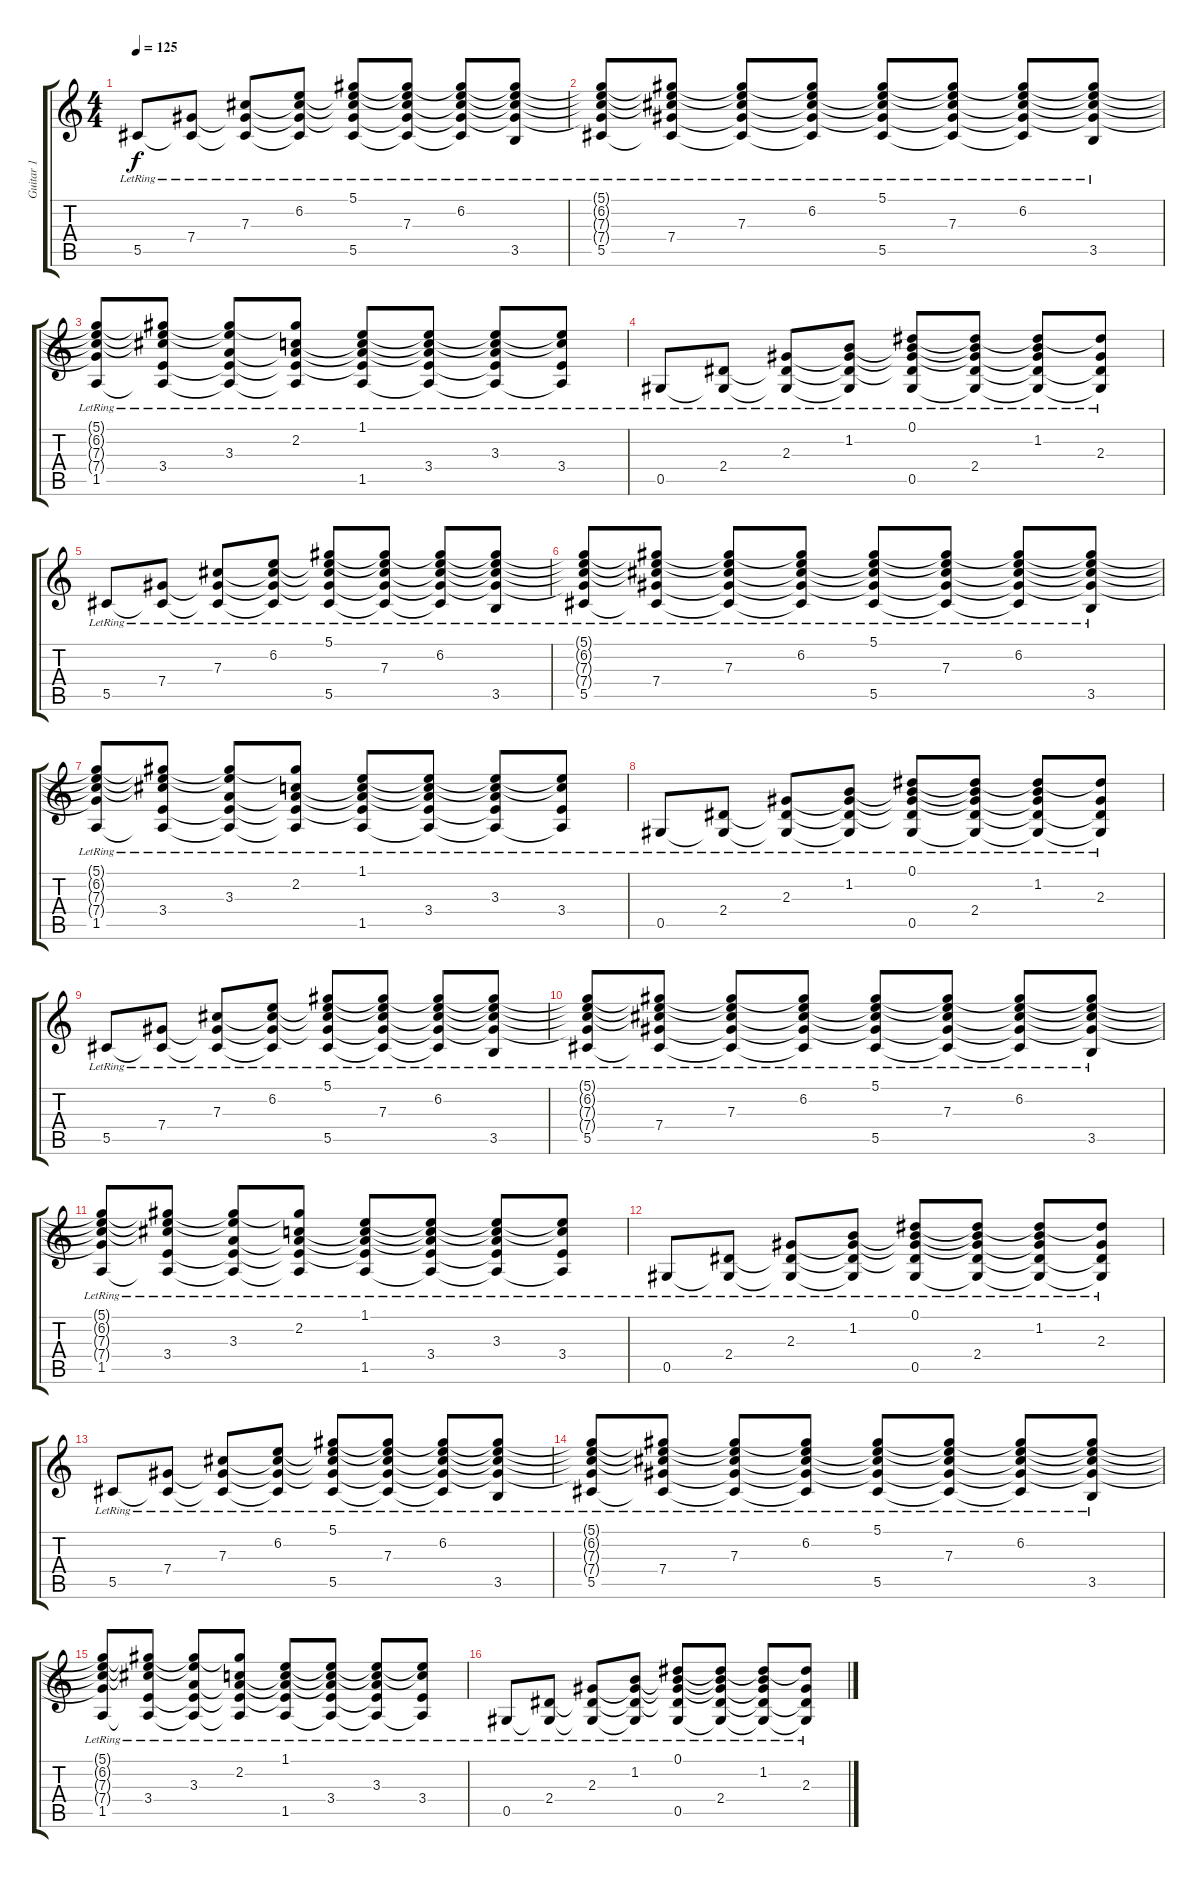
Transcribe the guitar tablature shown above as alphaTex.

\track ("Guitar 1" "Guitar 1") {instrument acousticguitarsteel}
\staff {score tabs}
\tuning (Eb4 Bb3 Gb3 Db3 Ab2 Eb2) {hide}
\ts (4 4)
\tempo 125
\clef g2
\ks c
5.5{lr}.8{dy f instrument acousticguitarsteel} (7.4{lr} 5.5{t}).8 (7.3{lr} 7.4{t} 5.5{t}).8 (6.2{lr} 7.3{t} 7.4{t} 5.5{t}).8 (5.1{lr} 6.2{t} 7.3{t} 7.4{t} 5.5{lr}).8 (5.1{t} 6.2{t} 7.3{lr} 7.4{t} 5.5{t}).8 (5.1{t} 6.2{lr} 7.3{t} 7.4{t} 5.5{t}).8 (5.1{t} 6.2{t} 7.3{t} 7.4{t} 3.5{lr}).8 |
(5.1{t} 6.2{t} 7.3{t} 7.4{t} 5.5{lr}).8 (5.1{t} 6.2{t} 7.3{t} 7.4{lr} 5.5{t}).8 (5.1{t} 6.2{t} 7.3{lr} 7.4{t} 5.5{t}).8 (5.1{t} 6.2{lr} 7.3{t} 7.4{t} 5.5{t}).8 (5.1{lr} 6.2{t} 7.3{t} 7.4{t} 5.5{lr}).8 (5.1{t} 6.2{t} 7.3{lr} 7.4{t} 5.5{t}).8 (5.1{t} 6.2{lr} 7.3{t} 7.4{t} 5.5{t}).8 (5.1{t} 6.2{t} 7.3{t} 7.4{t} 3.5{lr}).8 |
(5.1{t} 6.2{t} 7.3{t} 7.4{t} 1.5{lr}).8 (5.1{t} 6.2{t} 7.3{t} 3.4{lr} 1.5{t}).8 (5.1{t} 6.2{t} 3.3{lr} 3.4{t} 1.5{t}).8 (5.1{t} 2.2{lr} 3.3{t} 3.4{t} 1.5{t}).8 (1.1{lr} 2.2{t} 3.3{t} 3.4{t} 1.5{lr}).8 (1.1{t} 2.2{t} 3.3{t} 3.4{lr} 1.5{t}).8 (1.1{t} 2.2{t} 3.3{lr} 3.4{t} 1.5{t}).8 (1.1{t} 2.2{t} 3.4{lr} 1.5{t}).8 |
0.5{lr}.8 (2.4{lr} 0.5{t}).8 (2.3{lr} 2.4{t} 0.5{t}).8 (1.2{lr} 2.3{t} 2.4{t} 0.5{t}).8 (0.1{lr} 1.2{t} 2.3{t} 2.4{t} 0.5{lr}).8 (0.1{t} 1.2{t} 2.3{t} 2.4{lr} 0.5{t}).8 (0.1{t} 1.2{lr} 2.3{t} 2.4{t} 0.5{t}).8 (0.1{t} 2.3{lr} 2.4{t} 0.5{t}).8 |
5.5{lr}.8 (7.4{lr} 5.5{t}).8 (7.3{lr} 7.4{t} 5.5{t}).8 (6.2{lr} 7.3{t} 7.4{t} 5.5{t}).8 (5.1{lr} 6.2{t} 7.3{t} 7.4{t} 5.5{lr}).8 (5.1{t} 6.2{t} 7.3{lr} 7.4{t} 5.5{t}).8 (5.1{t} 6.2{lr} 7.3{t} 7.4{t} 5.5{t}).8 (5.1{t} 6.2{t} 7.3{t} 7.4{t} 3.5{lr}).8 |
(5.1{t} 6.2{t} 7.3{t} 7.4{t} 5.5{lr}).8 (5.1{t} 6.2{t} 7.3{t} 7.4{lr} 5.5{t}).8 (5.1{t} 6.2{t} 7.3{lr} 7.4{t} 5.5{t}).8 (5.1{t} 6.2{lr} 7.3{t} 7.4{t} 5.5{t}).8 (5.1{lr} 6.2{t} 7.3{t} 7.4{t} 5.5{lr}).8 (5.1{t} 6.2{t} 7.3{lr} 7.4{t} 5.5{t}).8 (5.1{t} 6.2{lr} 7.3{t} 7.4{t} 5.5{t}).8 (5.1{t} 6.2{t} 7.3{t} 7.4{t} 3.5{lr}).8 |
(5.1{t} 6.2{t} 7.3{t} 7.4{t} 1.5{lr}).8 (5.1{t} 6.2{t} 7.3{t} 3.4{lr} 1.5{t}).8 (5.1{t} 6.2{t} 3.3{lr} 3.4{t} 1.5{t}).8 (5.1{t} 2.2{lr} 3.3{t} 3.4{t} 1.5{t}).8 (1.1{lr} 2.2{t} 3.3{t} 3.4{t} 1.5{lr}).8 (1.1{t} 2.2{t} 3.3{t} 3.4{lr} 1.5{t}).8 (1.1{t} 2.2{t} 3.3{lr} 3.4{t} 1.5{t}).8 (1.1{t} 2.2{t} 3.4{lr} 1.5{t}).8 |
0.5{lr}.8 (2.4{lr} 0.5{t}).8 (2.3{lr} 2.4{t} 0.5{t}).8 (1.2{lr} 2.3{t} 2.4{t} 0.5{t}).8 (0.1{lr} 1.2{t} 2.3{t} 2.4{t} 0.5{lr}).8 (0.1{t} 1.2{t} 2.3{t} 2.4{lr} 0.5{t}).8 (0.1{t} 1.2{lr} 2.3{t} 2.4{t} 0.5{t}).8 (0.1{t} 2.3{lr} 2.4{t} 0.5{t}).8 |
5.5{lr}.8 (7.4{lr} 5.5{t}).8 (7.3{lr} 7.4{t} 5.5{t}).8 (6.2{lr} 7.3{t} 7.4{t} 5.5{t}).8 (5.1{lr} 6.2{t} 7.3{t} 7.4{t} 5.5{lr}).8 (5.1{t} 6.2{t} 7.3{lr} 7.4{t} 5.5{t}).8 (5.1{t} 6.2{lr} 7.3{t} 7.4{t} 5.5{t}).8 (5.1{t} 6.2{t} 7.3{t} 7.4{t} 3.5{lr}).8 |
(5.1{t} 6.2{t} 7.3{t} 7.4{t} 5.5{lr}).8 (5.1{t} 6.2{t} 7.3{t} 7.4{lr} 5.5{t}).8 (5.1{t} 6.2{t} 7.3{lr} 7.4{t} 5.5{t}).8 (5.1{t} 6.2{lr} 7.3{t} 7.4{t} 5.5{t}).8 (5.1{lr} 6.2{t} 7.3{t} 7.4{t} 5.5{lr}).8 (5.1{t} 6.2{t} 7.3{lr} 7.4{t} 5.5{t}).8 (5.1{t} 6.2{lr} 7.3{t} 7.4{t} 5.5{t}).8 (5.1{t} 6.2{t} 7.3{t} 7.4{t} 3.5{lr}).8 |
(5.1{t} 6.2{t} 7.3{t} 7.4{t} 1.5{lr}).8 (5.1{t} 6.2{t} 7.3{t} 3.4{lr} 1.5{t}).8 (5.1{t} 6.2{t} 3.3{lr} 3.4{t} 1.5{t}).8 (5.1{t} 2.2{lr} 3.3{t} 3.4{t} 1.5{t}).8 (1.1{lr} 2.2{t} 3.3{t} 3.4{t} 1.5{lr}).8 (1.1{t} 2.2{t} 3.3{t} 3.4{lr} 1.5{t}).8 (1.1{t} 2.2{t} 3.3{lr} 3.4{t} 1.5{t}).8 (1.1{t} 2.2{t} 3.4{lr} 1.5{t}).8 |
0.5{lr}.8 (2.4{lr} 0.5{t}).8 (2.3{lr} 2.4{t} 0.5{t}).8 (1.2{lr} 2.3{t} 2.4{t} 0.5{t}).8 (0.1{lr} 1.2{t} 2.3{t} 2.4{t} 0.5{lr}).8 (0.1{t} 1.2{t} 2.3{t} 2.4{lr} 0.5{t}).8 (0.1{t} 1.2{lr} 2.3{t} 2.4{t} 0.5{t}).8 (0.1{t} 2.3{lr} 2.4{t} 0.5{t}).8 |
5.5{lr}.8 (7.4{lr} 5.5{t}).8 (7.3{lr} 7.4{t} 5.5{t}).8 (6.2{lr} 7.3{t} 7.4{t} 5.5{t}).8 (5.1{lr} 6.2{t} 7.3{t} 7.4{t} 5.5{lr}).8 (5.1{t} 6.2{t} 7.3{lr} 7.4{t} 5.5{t}).8 (5.1{t} 6.2{lr} 7.3{t} 7.4{t} 5.5{t}).8 (5.1{t} 6.2{t} 7.3{t} 7.4{t} 3.5{lr}).8 |
(5.1{t} 6.2{t} 7.3{t} 7.4{t} 5.5{lr}).8 (5.1{t} 6.2{t} 7.3{t} 7.4{lr} 5.5{t}).8 (5.1{t} 6.2{t} 7.3{lr} 7.4{t} 5.5{t}).8 (5.1{t} 6.2{lr} 7.3{t} 7.4{t} 5.5{t}).8 (5.1{lr} 6.2{t} 7.3{t} 7.4{t} 5.5{lr}).8 (5.1{t} 6.2{t} 7.3{lr} 7.4{t} 5.5{t}).8 (5.1{t} 6.2{lr} 7.3{t} 7.4{t} 5.5{t}).8 (5.1{t} 6.2{t} 7.3{t} 7.4{t} 3.5{lr}).8 |
(5.1{t} 6.2{t} 7.3{t} 7.4{t} 1.5{lr}).8 (5.1{t} 6.2{t} 7.3{t} 3.4{lr} 1.5{t}).8 (5.1{t} 6.2{t} 3.3{lr} 3.4{t} 1.5{t}).8 (5.1{t} 2.2{lr} 3.3{t} 3.4{t} 1.5{t}).8 (1.1{lr} 2.2{t} 3.3{t} 3.4{t} 1.5{lr}).8 (1.1{t} 2.2{t} 3.3{t} 3.4{lr} 1.5{t}).8 (1.1{t} 2.2{t} 3.3{lr} 3.4{t} 1.5{t}).8 (1.1{t} 2.2{t} 3.4{lr} 1.5{t}).8 |
0.5{lr}.8 (2.4{lr} 0.5{t}).8 (2.3{lr} 2.4{t} 0.5{t}).8 (1.2{lr} 2.3{t} 2.4{t} 0.5{t}).8 (0.1{lr} 1.2{t} 2.3{t} 2.4{t} 0.5{lr}).8 (0.1{t} 1.2{t} 2.3{t} 2.4{lr} 0.5{t}).8 (0.1{t} 1.2{lr} 2.3{t} 2.4{t} 0.5{t}).8 (0.1{t} 2.3{lr} 2.4{t} 0.5{t}).8
